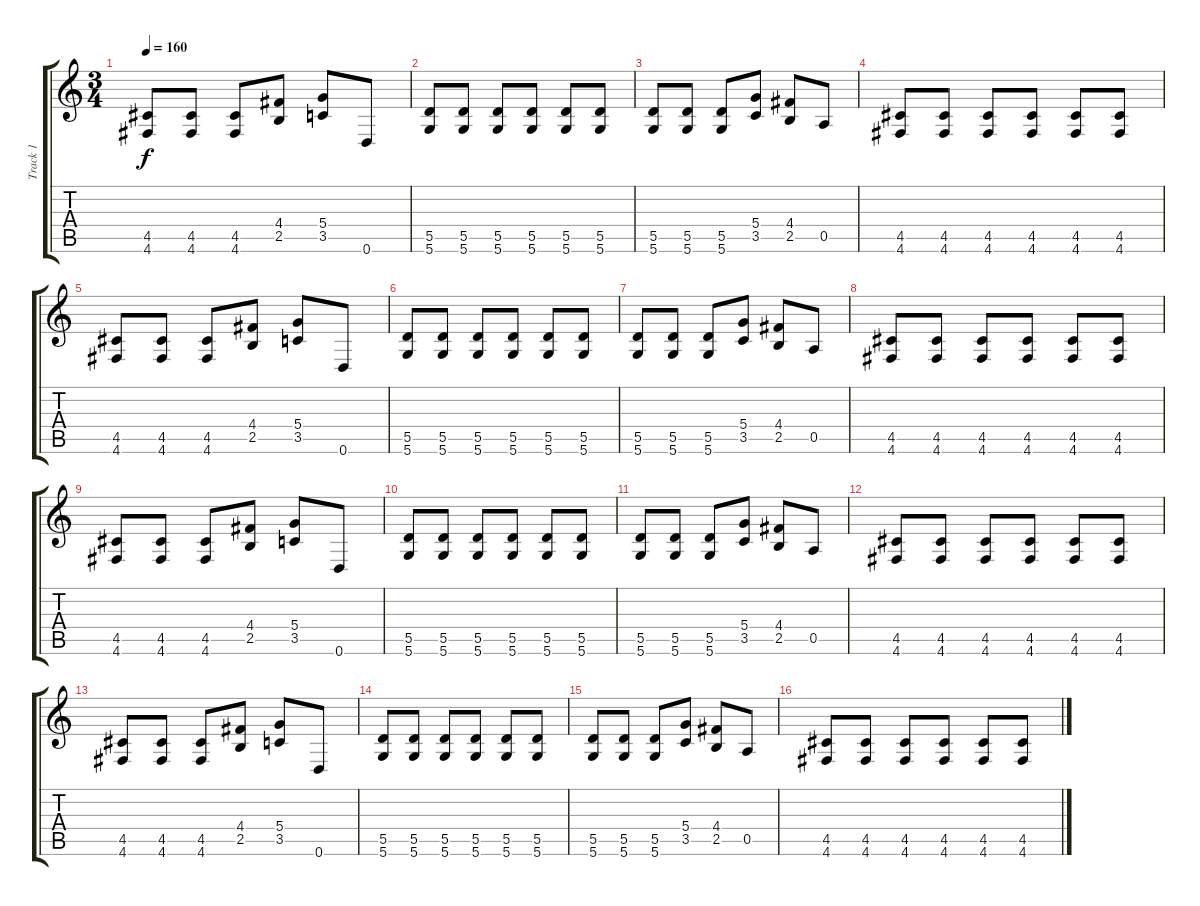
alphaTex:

\track ("Track 1" "Track 1") {instrument distortionguitar}
\staff {score tabs}
\tuning (E4 B3 G3 D3 A2 D2) {hide}
\ts (3 4)
\tempo 160
\clef g2
\ks c
(4.5 4.6).8{dy f} (4.5 4.6).8 (4.5 4.6).8 (4.4 2.5).8 (5.4 3.5).8 0.6.8 |
(5.5 5.6).8 (5.5 5.6).8 (5.5 5.6).8 (5.5 5.6).8 (5.5 5.6).8 (5.5 5.6).8 |
(5.5 5.6).8 (5.5 5.6).8 (5.5 5.6).8 (5.4 3.5).8 (4.4 2.5).8 0.5.8 |
(4.5 4.6).8 (4.5 4.6).8 (4.5 4.6).8 (4.5 4.6).8 (4.5 4.6).8 (4.5 4.6).8 |
(4.5 4.6).8 (4.5 4.6).8 (4.5 4.6).8 (4.4 2.5).8 (5.4 3.5).8 0.6.8 |
(5.5 5.6).8 (5.5 5.6).8 (5.5 5.6).8 (5.5 5.6).8 (5.5 5.6).8 (5.5 5.6).8 |
(5.5 5.6).8 (5.5 5.6).8 (5.5 5.6).8 (5.4 3.5).8 (4.4 2.5).8 0.5.8 |
(4.5 4.6).8 (4.5 4.6).8 (4.5 4.6).8 (4.5 4.6).8 (4.5 4.6).8 (4.5 4.6).8 |
(4.5 4.6).8 (4.5 4.6).8 (4.5 4.6).8 (4.4 2.5).8 (5.4 3.5).8 0.6.8 |
(5.5 5.6).8 (5.5 5.6).8 (5.5 5.6).8 (5.5 5.6).8 (5.5 5.6).8 (5.5 5.6).8 |
(5.5 5.6).8 (5.5 5.6).8 (5.5 5.6).8 (5.4 3.5).8 (4.4 2.5).8 0.5.8 |
(4.5 4.6).8 (4.5 4.6).8 (4.5 4.6).8 (4.5 4.6).8 (4.5 4.6).8 (4.5 4.6).8 |
(4.5 4.6).8 (4.5 4.6).8 (4.5 4.6).8 (4.4 2.5).8 (5.4 3.5).8 0.6.8 |
(5.5 5.6).8 (5.5 5.6).8 (5.5 5.6).8 (5.5 5.6).8 (5.5 5.6).8 (5.5 5.6).8 |
(5.5 5.6).8 (5.5 5.6).8 (5.5 5.6).8 (5.4 3.5).8 (4.4 2.5).8 0.5.8 |
(4.5 4.6).8 (4.5 4.6).8 (4.5 4.6).8 (4.5 4.6).8 (4.5 4.6).8 (4.5 4.6).8
